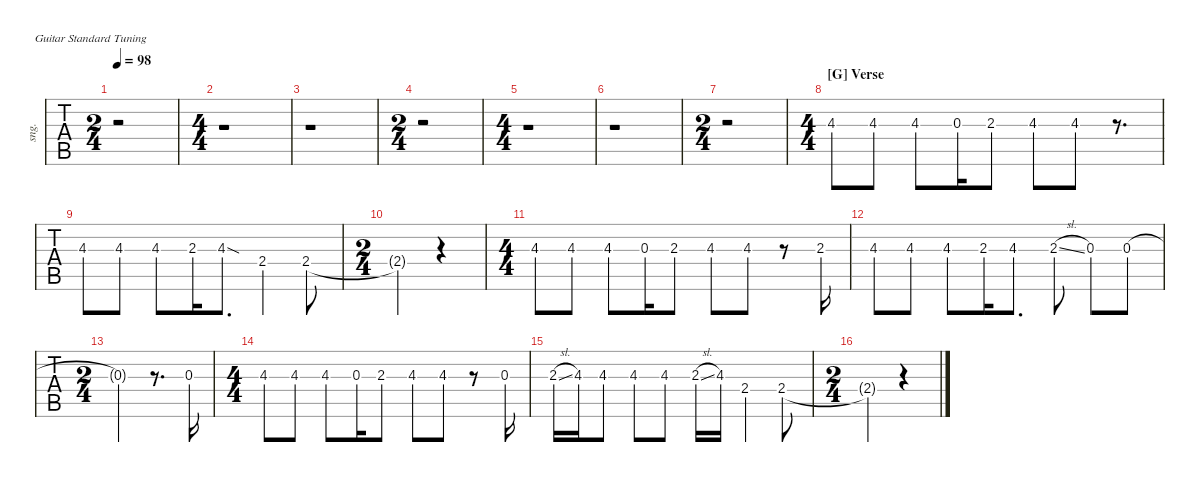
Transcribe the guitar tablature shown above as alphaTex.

\defaultSystemsLayout 4
\hideDynamics
\bracketExtendMode nobrackets
\otherSystemsTrackNameOrientation horizontal
\track ("Vocals" "sng.") {instrument voiceoohs}
\staff {tabs}
\tuning (E4 B3 G3 D3 A2 E2)
\ts (2 4)
\beaming (8 2 2)
\tempo 98
\clef g2
\ks eminor
r.2{dy mf} |
\ts (4 4)
\beaming (8 2 2 2 2)
r.1 |
r.1 |
\ts (2 4)
\beaming (8 2 2)
r.2 |
\ts (4 4)
\beaming (8 2 2 2 2)
r.1 |
r.1 |
\ts (2 4)
\beaming (8 2 2)
r.2 |
\ts (4 4)
\beaming (8 2 2 2 2)
\section ("G" "Verse")
4.3{acc forcenatural}.8 4.3{acc forcenatural}.8 4.3{acc forcenatural}.8 0.3{acc forcenatural}.16 2.3{acc forcenatural}.8 4.3{acc forcenatural}.8 4.3{acc forcenatural}.8 r.8{d} |
4.3{acc forcenatural}.8 4.3{acc forcenatural}.8 4.3{acc forcenatural}.8 2.3{acc forcenatural}.16 4.3{sod acc forcenatural}.8{d} 2.4{acc forcenatural}.4 2.4{acc forcenatural}.8 |
\ts (2 4)
\beaming (8 2 2)
2.4{t acc forcenatural}.4 r.4 |
\ts (4 4)
\beaming (8 2 2 2 2)
4.3{acc forcenatural}.8 4.3{acc forcenatural}.8 4.3{acc forcenatural}.8 0.3{acc forcenatural}.16 2.3{acc forcenatural}.8 4.3{acc forcenatural}.8 4.3{acc forcenatural}.8 r.8 2.3{acc forcenatural}.16 |
4.3{acc forcenatural}.8 4.3{acc forcenatural}.8 4.3{acc forcenatural}.8 2.3{acc forcenatural}.16 4.3{acc forcenatural}.8{d} 2.3{sl acc forcenatural}.8 0.3{acc forcenatural}.8 0.3{acc forcenatural}.8 |
\ts (2 4)
\beaming (8 2 2)
0.3{t acc forcenatural}.4 r.8{d} 0.3{acc forcenatural}.16 |
\ts (4 4)
\beaming (8 2 2 2 2)
4.3{acc forcenatural}.8 4.3{acc forcenatural}.8 4.3{acc forcenatural}.8 0.3{acc forcenatural}.16 2.3{acc forcenatural}.8 4.3{acc forcenatural}.8 4.3{acc forcenatural}.8 r.8 0.3{acc forcenatural}.16 |
2.3{sl acc forcenatural}.16 4.3{acc forcenatural}.16 4.3{acc forcenatural}.8 4.3{acc forcenatural}.8 4.3{acc forcenatural}.8 2.3{sl acc forcenatural}.16 4.3{acc forcenatural}.16 2.4{acc forcenatural}.4 2.4{acc forcenatural}.8 |
\ts (2 4)
\beaming (8 2 2)
2.4{t acc forcenatural}.4 r.4
